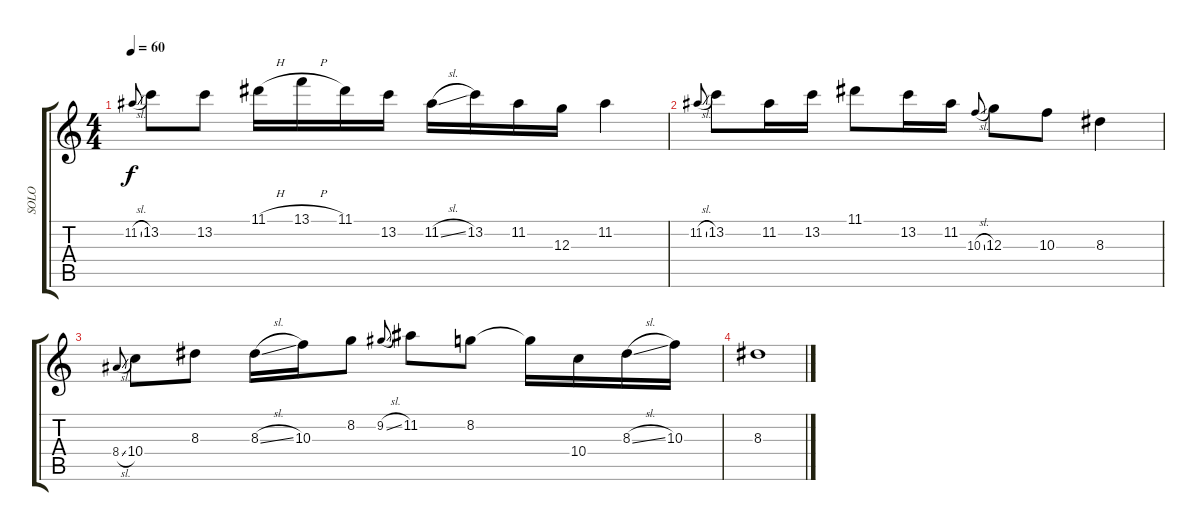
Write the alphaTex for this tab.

\track ("SOLO" "SOLO") {instrument acousticguitarnylon}
\staff {score tabs}
\tuning (E4 B3 G3 D3 A2 E2) {hide}
\ts (4 4)
\tempo 60
\clef g2
\ks c
11.2{sl}.8{gr onbeat dy f} 13.2.8 13.2.8 11.1{h}.16 13.1{h}.16 11.1.16 13.2.16 11.2{sl}.16 13.2.16 11.2.16 12.3.16 11.2.4 |
11.2{sl}.8{gr onbeat} 13.2.8 11.2.16 13.2.16 11.1.8 13.2.16 11.2.16 10.3{sl}.8{gr onbeat} 12.3.8 10.3.8 8.3.4 |
8.4{sl}.8{gr onbeat} 10.4.8 8.3.8 8.3{sl}.16 10.3.16 8.2.8 9.2{sl}.8{gr onbeat} 11.2.8 8.2.8 8.2{t}.16 10.4.16 8.3{sl}.16 10.3.16 |
8.3.1
